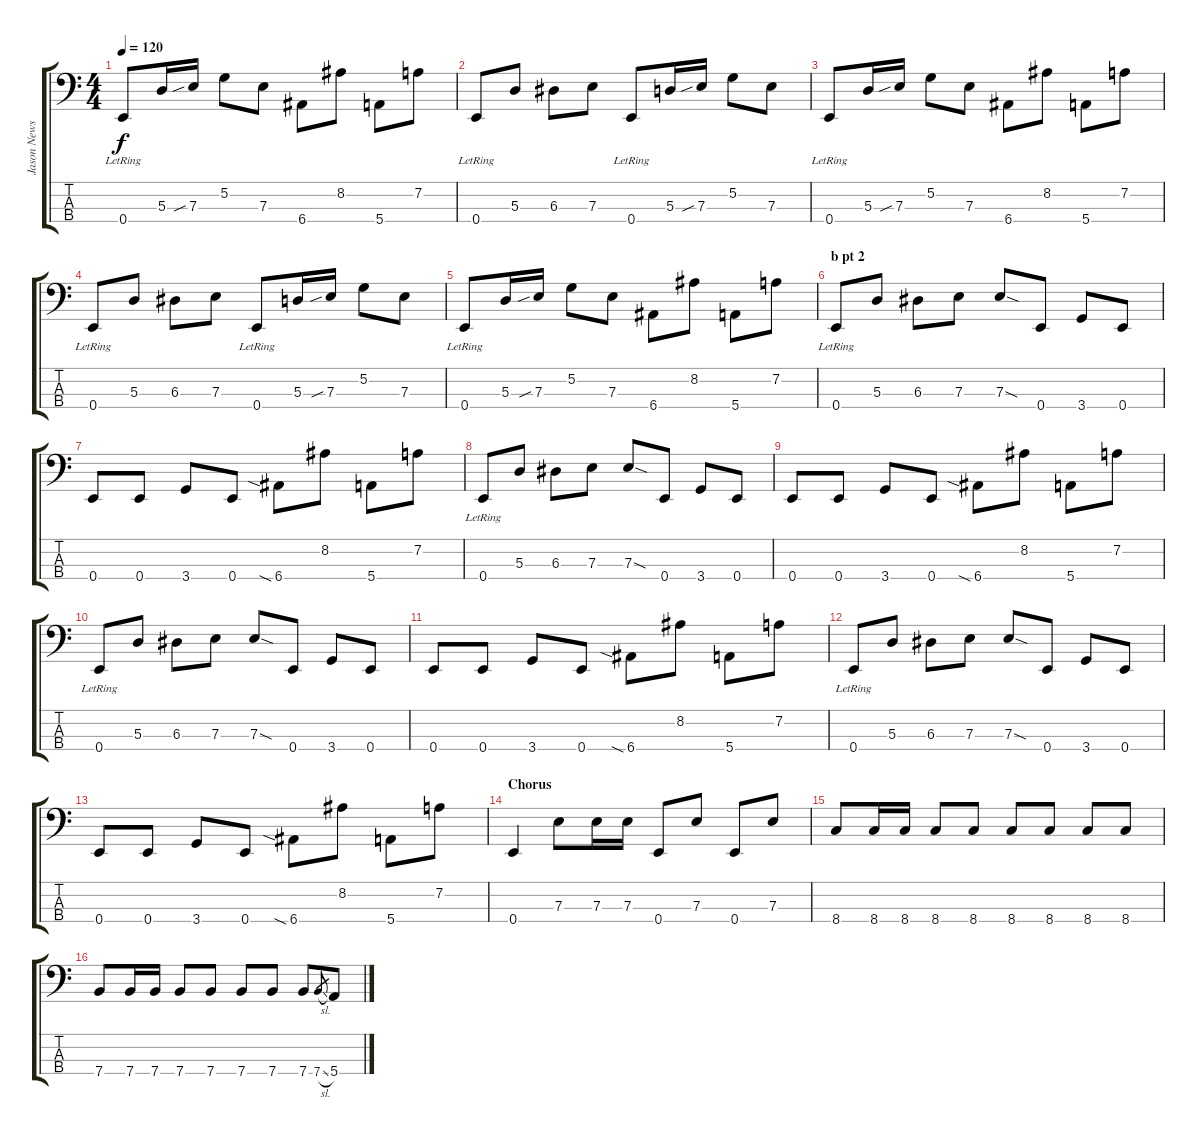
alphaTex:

\track ("Jason Newstead" "Jason News") {instrument electricbasspick}
\staff {score tabs}
\tuning (G2 D2 A1 E1) {hide}
\ts (4 4)
\tempo 120
\clef f4
\ks c
0.4{lr}.8{dy f} 5.3.16 7.3{sib}.16 5.2.8 7.3.8 6.4.8 8.2.8 5.4.8 7.2.8 |
0.4{lr}.8 5.3.8 6.3.8 7.3.8 0.4{lr}.8 5.3.16 7.3{sib}.16 5.2.8 7.3.8 |
0.4{lr}.8 5.3.16 7.3{sib}.16 5.2.8 7.3.8 6.4.8 8.2.8 5.4.8 7.2.8 |
0.4{lr}.8 5.3.8 6.3.8 7.3.8 0.4{lr}.8 5.3.16 7.3{sib}.16 5.2.8 7.3.8 |
0.4{lr}.8 5.3.16 7.3{sib}.16 5.2.8 7.3.8 6.4.8 8.2.8 5.4.8 7.2.8 |
\section ("" "b pt 2")
0.4{lr}.8 5.3.8 6.3.8 7.3.8 7.3{sod}.8 0.4.8 3.4.8 0.4.8 |
0.4.8 0.4.8 3.4.8 0.4.8 6.4{sia}.8 8.2.8 5.4.8 7.2.8 |
0.4{lr}.8 5.3.8 6.3.8 7.3.8 7.3{sod}.8 0.4.8 3.4.8 0.4.8 |
0.4.8 0.4.8 3.4.8 0.4.8 6.4{sia}.8 8.2.8 5.4.8 7.2.8 |
0.4{lr}.8 5.3.8 6.3.8 7.3.8 7.3{sod}.8 0.4.8 3.4.8 0.4.8 |
0.4.8 0.4.8 3.4.8 0.4.8 6.4{sia}.8 8.2.8 5.4.8 7.2.8 |
0.4{lr}.8 5.3.8 6.3.8 7.3.8 7.3{sod}.8 0.4.8 3.4.8 0.4.8 |
0.4.8 0.4.8 3.4.8 0.4.8 6.4{sia}.8 8.2.8 5.4.8 7.2.8 |
\section ("" "Chorus")
0.4.4 7.3.8 7.3.16 7.3.16 0.4.8 7.3.8 0.4.8 7.3.8 |
8.4.8 8.4.16 8.4.16 8.4.8 8.4.8 8.4.8 8.4.8 8.4.8 8.4.8 |
7.4.8 7.4.16 7.4.16 7.4.8 7.4.8 7.4.8 7.4.8 7.4.8 7.4{sl}.8{gr} 5.4.8
